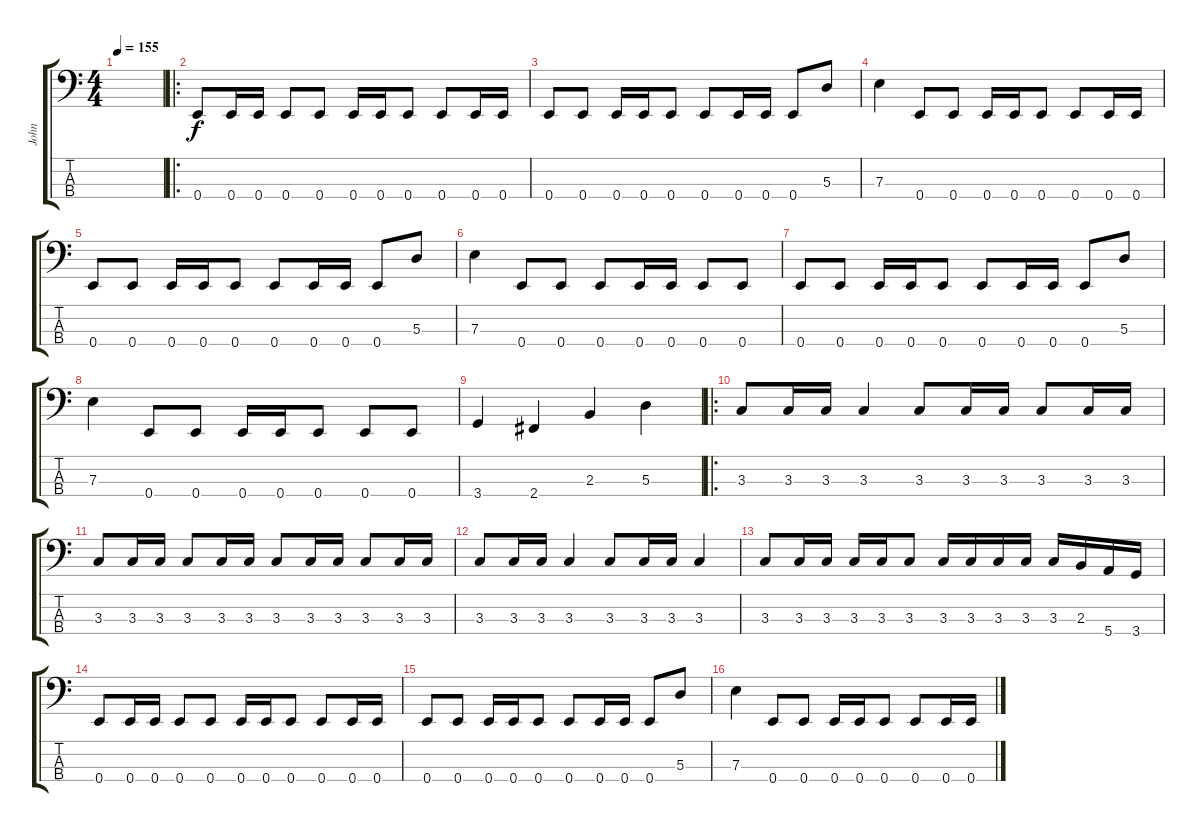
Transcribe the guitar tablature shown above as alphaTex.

\track ("John" "John") {instrument electricbassfinger}
\staff {score tabs}
\tuning (G2 D2 A1 E1) {hide}
\ts (4 4)
\tempo 155
\clef f4
\ks c
|
\ro
0.4.8 0.4.16 0.4.16 0.4.8 0.4.8 0.4.16 0.4.16 0.4.8 0.4.8 0.4.16 0.4.16 |
0.4.8 0.4.8 0.4.16 0.4.16 0.4.8 0.4.8 0.4.16 0.4.16 0.4.8 5.3.8 |
7.3.4 0.4.8 0.4.8 0.4.16 0.4.16 0.4.8 0.4.8 0.4.16 0.4.16 |
0.4.8 0.4.8 0.4.16 0.4.16 0.4.8 0.4.8 0.4.16 0.4.16 0.4.8 5.3.8 |
7.3.4 0.4.8 0.4.8 0.4.8 0.4.16 0.4.16 0.4.8 0.4.8 |
0.4.8 0.4.8 0.4.16 0.4.16 0.4.8 0.4.8 0.4.16 0.4.16 0.4.8 5.3.8 |
7.3.4 0.4.8 0.4.8 0.4.16 0.4.16 0.4.8 0.4.8 0.4.8 |
3.4.4 2.4.4 2.3.4 5.3.4 |
\ro
3.3.8 3.3.16 3.3.16 3.3.4 3.3.8 3.3.16 3.3.16 3.3.8 3.3.16 3.3.16 |
3.3.8 3.3.16 3.3.16 3.3.8 3.3.16 3.3.16 3.3.8 3.3.16 3.3.16 3.3.8 3.3.16 3.3.16 |
3.3.8 3.3.16 3.3.16 3.3.4 3.3.8 3.3.16 3.3.16 3.3.4 |
3.3.8 3.3.16 3.3.16 3.3.16 3.3.16 3.3.8 3.3.16 3.3.16 3.3.16 3.3.16 3.3.16 2.3.16 5.4.16 3.4.16 |
0.4.8 0.4.16 0.4.16 0.4.8 0.4.8 0.4.16 0.4.16 0.4.8 0.4.8 0.4.16 0.4.16 |
0.4.8 0.4.8 0.4.16 0.4.16 0.4.8 0.4.8 0.4.16 0.4.16 0.4.8 5.3.8 |
7.3.4 0.4.8 0.4.8 0.4.16 0.4.16 0.4.8 0.4.8 0.4.16 0.4.16
